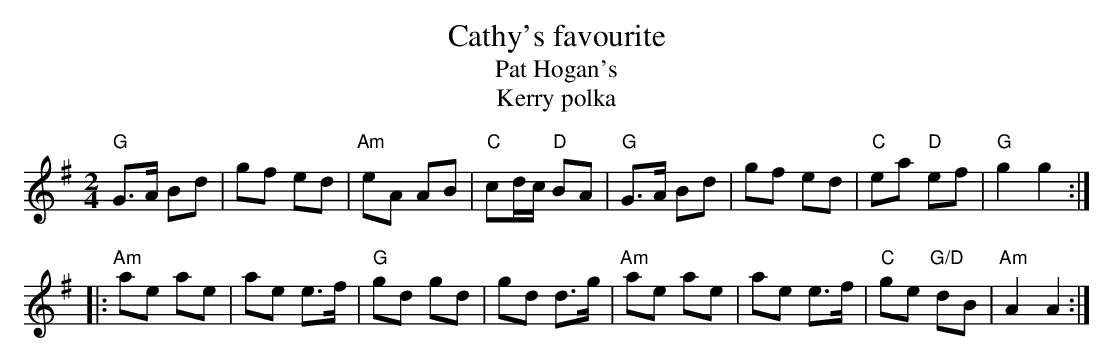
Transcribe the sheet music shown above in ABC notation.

X:1
T:Cathy's favourite
T:Pat Hogan's
T:Kerry polka
M:2/4
L:1/8
K:G
"G"G>A Bd|gf ed|"Am"eA AB|"C"cd/c/ "D"BA|\
"G"G>A Bd|gf ed|"C"ea "D"ef|"G"g2 g2:|
|:"Am"ae ae|ae e>f|"G"gd gd|gd d>g|\
"Am"ae ae|ae e>f|"C"ge "G/D"dB|"Am"A2 A2:|
